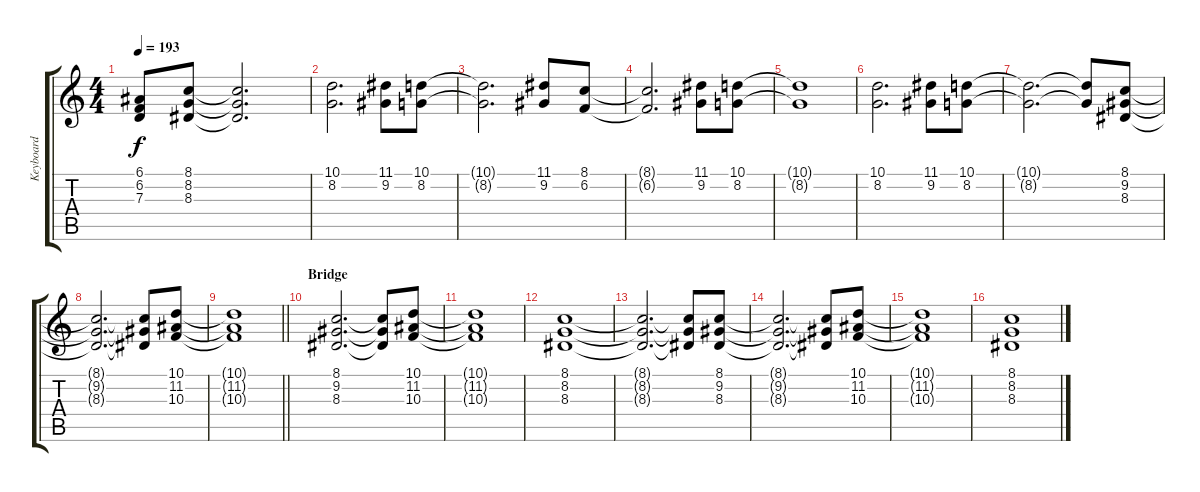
\track ("Keyboard" "Keyboard") {instrument stringensemble1}
\staff {score tabs}
\tuning (E4 B3 G3 D3 A2 E2) {hide}
\ts (4 4)
\tempo 193
\clef g2
\ks c
(6.1{t} 6.2{t} 7.3{t}).8{dy f} (8.1 8.2 8.3).8 (8.1{t} 8.2{t} 8.3{t}).2{d} |
(10.1 8.2).2{d} (11.1 9.2).8 (10.1 8.2).8 |
(10.1{t} 8.2{t}).2{d} (11.1 9.2).8 (8.1 6.2).8 |
(8.1{t} 6.2{t}).2{d} (11.1 9.2).8 (10.1 8.2).8 |
(10.1{t} 8.2{t}).1 |
(10.1 8.2).2{d} (11.1 9.2).8 (10.1 8.2).8 |
(10.1{t} 8.2{t}).2{d} (10.1{t} 8.2{t}).8 (8.1 9.2 8.3).8 |
(8.1{t} 9.2{t} 8.3{t}).2{d} (8.1{t} 9.2{t} 8.3{t}).8 (10.1 11.2 10.3).8 |
\barLineRight lightlight
(10.1{t} 11.2{t} 10.3{t}).1 |
\section ("" "Bridge")
(8.1 9.2 8.3).2{d} (8.1{t} 9.2{t} 8.3{t}).8 (10.1 11.2 10.3).8 |
(10.1{t} 11.2{t} 10.3{t}).1 |
(8.1 8.2 8.3).1 |
(8.1{t} 8.2{t} 8.3{t}).2{d} (8.1{t} 8.2{t} 8.3{t}).8 (8.1 9.2 8.3).8 |
(8.1{t} 9.2{t} 8.3{t}).2{d} (8.1{t} 9.2{t} 8.3{t}).8 (10.1 11.2 10.3).8 |
(10.1{t} 11.2{t} 10.3{t}).1 |
(8.1 8.2 8.3).1
